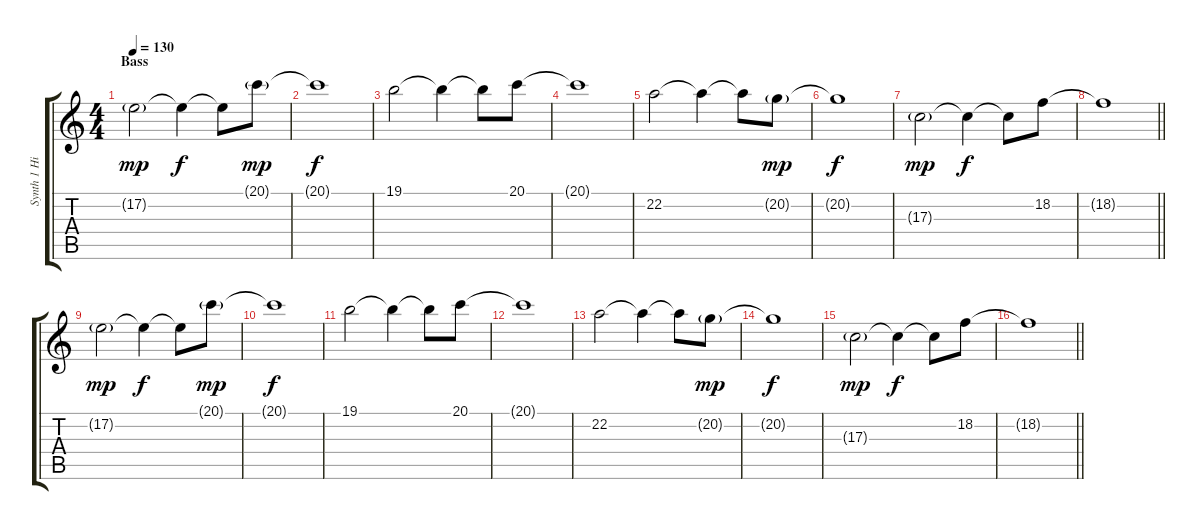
\track ("Synth 1 Higher Octave" "Synth 1 Hi") {instrument fx7echoes}
\staff {score tabs}
\tuning (E4 B3 G3 D3 A2 E2) {hide}
\ts (4 4)
\section ("" "Bass")
\tempo 130
\clef g2
\ks c
17.2{g}.2{dy mp} 17.2{t}.4{dy f} 17.2{t}.8 20.1{g}.8{dy mp} |
20.1{t}.1{dy f} |
19.1.2 19.1{t}.4 19.1{t}.8 20.1.8 |
20.1{t}.1 |
22.2.2 22.2{t}.4 22.2{t}.8 20.2{g}.8{dy mp} |
20.2{t}.1{dy f} |
17.3{g}.2{dy mp} 17.3{t}.4{dy f} 17.3{t}.8 18.2.8 |
\barLineRight lightlight
18.2{t}.1 |
17.2{g}.2{dy mp} 17.2{t}.4{dy f} 17.2{t}.8 20.1{g}.8{dy mp} |
20.1{t}.1{dy f} |
19.1.2 19.1{t}.4 19.1{t}.8 20.1.8 |
20.1{t}.1 |
22.2.2 22.2{t}.4 22.2{t}.8 20.2{g}.8{dy mp} |
20.2{t}.1{dy f} |
17.3{g}.2{dy mp} 17.3{t}.4{dy f} 17.3{t}.8 18.2.8 |
\barLineRight lightlight
18.2{t}.1
